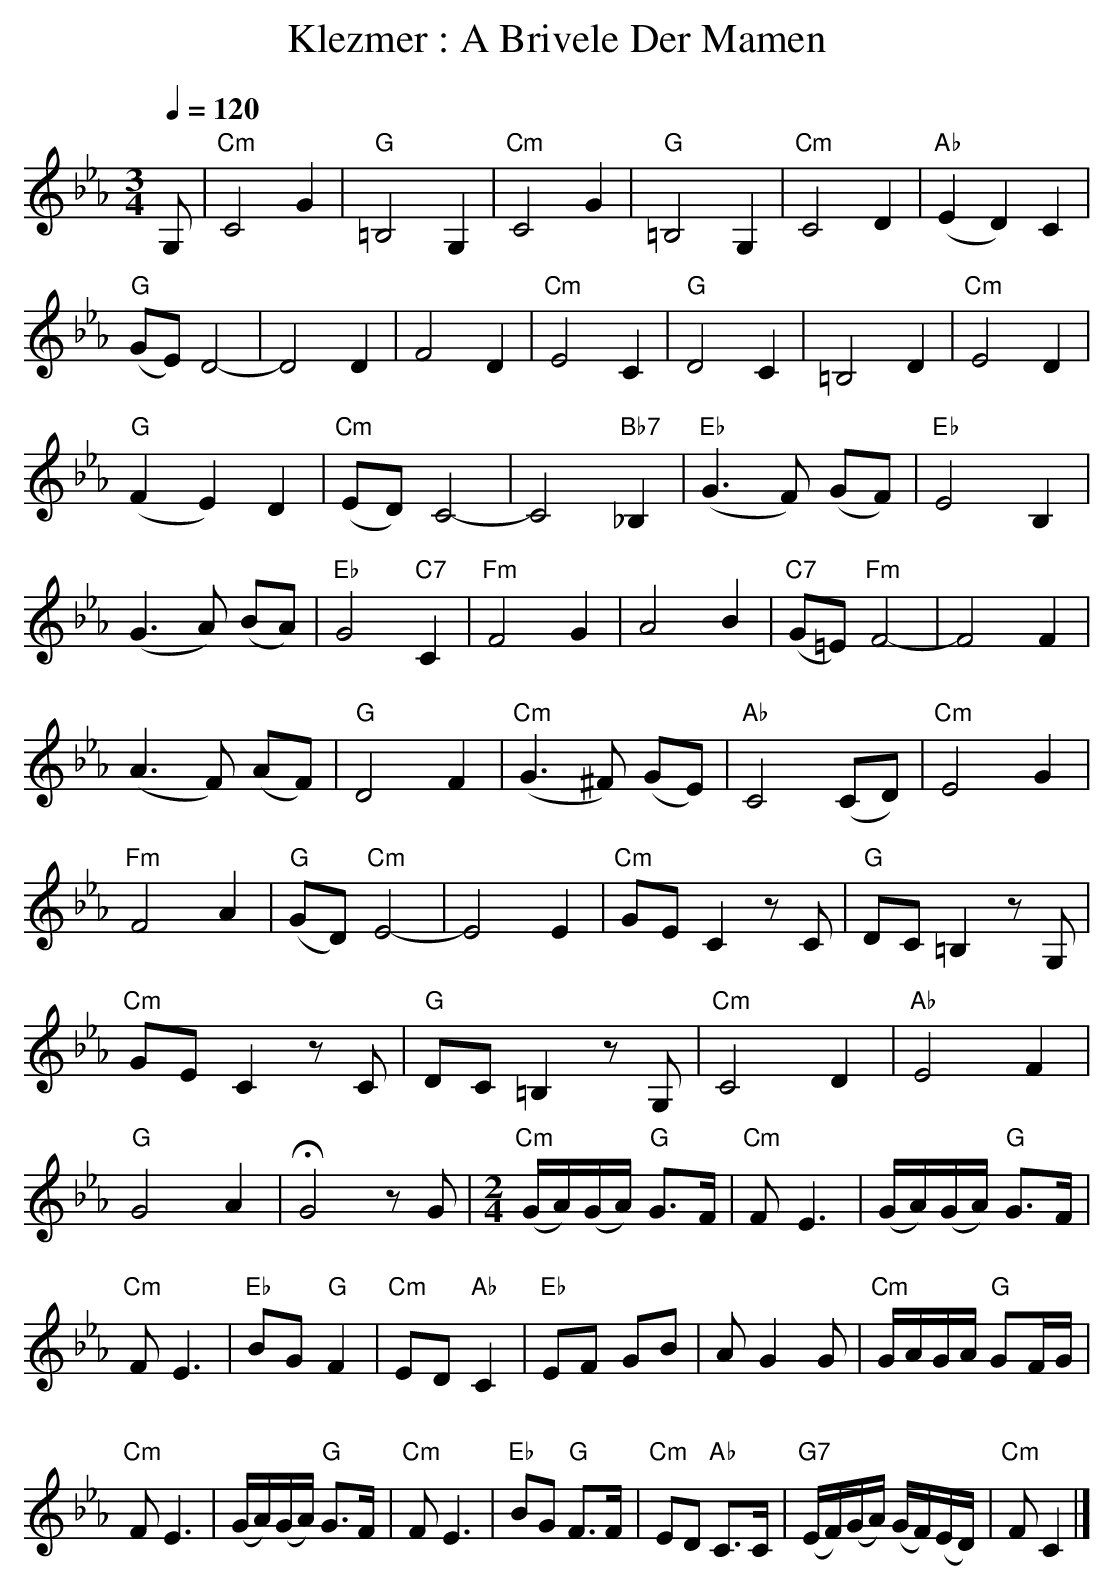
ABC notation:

X:1
T:Klezmer : A Brivele Der Mamen
M:3/4
L:1/8
Q:1/4=120
K:Cm
G, | "Cm"C4 G2 | "G"=B,4 G,2 | "Cm"C4 G2 | "G"=B,4 G,2 | "Cm"C4 D2 |\
"Ab"(E2 D2) C2 | "G"(GE) D4- | D4 D2 | F4 D2 | "Cm"E4 C2 |\
"G"D4 C2 | =B,4 D2 | "Cm"E4 D2 | "G"(F2 E2) D2 | "Cm"(ED) C4- |\
C4 "Bb7"_B,2 | "Eb"(G3 F) (GF) | "Eb"E4 B,2 | (G3 A) (BA) | "Eb"G4 "C7"C2 |\
"Fm"F4 G2 | A4 B2 | "C7"(G=E) "Fm"F4- | F4 F2 | (A3 F) (AF) | "G"D4 F2 |\
"Cm"(G3 ^F) (GE) | "Ab"C4 (CD) | "Cm"E4 G2 | "Fm"F4 A2 | "G"(GD) "Cm"E4- |\
E4 E2 | "Cm"GE C2 zC | "G"DC =B,2 zG, | "Cm"GE C2 zC | "G"DC =B,2 zG, |\
"Cm"C4 D2 | "Ab"E4 F2 | "G"G4 A2 | !fermata!G4 zG |\
[M:2/4] "Cm"(G/2A/2)(G/2A/2) "G"G>F | "Cm"F E3 | (G/2A/2)(G/2A/2) "G"G>F |\
"Cm"F E3 | "Eb"BG "G"F2 | "Cm"ED "Ab"C2 | "Eb"EF GB | A G2 G |\
"Cm"G/2A/2G/2A/2 "G"GF/2G/2 | "Cm"F E3 | (G/2A/2)(G/2A/2) "G"G>F |\
"Cm"F E3 | "Eb"BG "G"F>F | "Cm"ED "Ab"C>C |\
"G7"(E/2F/2)(G/2A/2) (G/2F/2)(E/2D/2) | "Cm"F C2 |]
